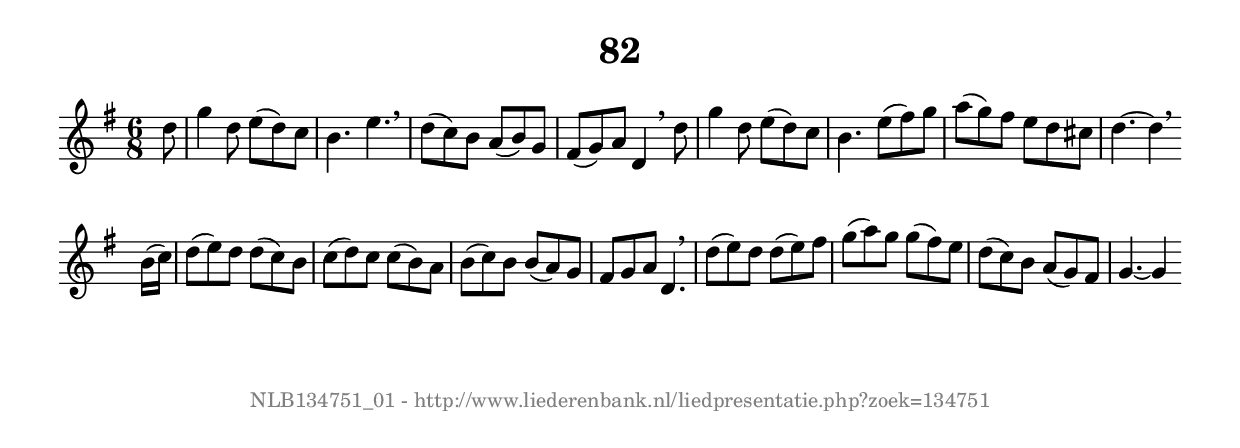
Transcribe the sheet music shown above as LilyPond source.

%
% produced by wce2krn 1.64 (7 June 2014)
%
\version"2.16"
#(append! paper-alist '(("long" . (cons (* 210 mm) (* 2000 mm)))))
#(set-default-paper-size "long")
sb = {\breathe}
mBreak = {\breathe }
bBreak = {\breathe }
x = {\once\override NoteHead #'style = #'cross }
gl=\glissando
itime={\override Staff.TimeSignature #'stencil = ##f }
ficta = {\once\set suggestAccidentals = ##t}
fine = {\once\override Score.RehearsalMark #'self-alignment-X = #1 \mark \markup {\italic{Fine}}}
dc = {\once\override Score.RehearsalMark #'self-alignment-X = #1 \mark \markup {\italic{D.C.}}}
dcf = {\once\override Score.RehearsalMark #'self-alignment-X = #1 \mark \markup {\italic{D.C. al Fine}}}
dcc = {\once\override Score.RehearsalMark #'self-alignment-X = #1 \mark \markup {\italic{D.C. al Coda}}}
ds = {\once\override Score.RehearsalMark #'self-alignment-X = #1 \mark \markup {\italic{D.S.}}}
dsf = {\once\override Score.RehearsalMark #'self-alignment-X = #1 \mark \markup {\italic{D.S. al Fine}}}
dsc = {\once\override Score.RehearsalMark #'self-alignment-X = #1 \mark \markup {\italic{D.S. al Coda}}}
pv = {\set Score.repeatCommands = #'((volta "1"))}
sv = {\set Score.repeatCommands = #'((volta "2"))}
tv = {\set Score.repeatCommands = #'((volta "3"))}
qv = {\set Score.repeatCommands = #'((volta "4"))}
xv = {\set Score.repeatCommands = #'((volta #f))}
\header{ tagline = ""
title = "82"
}
\score {{
\key g \major
\relative g'
{
\set melismaBusyProperties = #'()
\partial 32*4
\time 6/8
\tempo 4=120
\override Score.MetronomeMark #'transparent = ##t
\override Score.RehearsalMark #'break-visibility = #(vector #t #t #f)
d'8 g4 d8 e( d) c b4. e4. \sb d8( c) b a( b) g fis( g) a d,4 \sb d'8 g4 d8 e( d) c b4. e8( fis) g a( g) fis e d cis d4.~ d4 \bar ":|:" \bBreak
b16( c) d8( e) d d( c) b c( d) c c( b) a b( c) b b( a) g fis g a d,4. \sb d'8( e) d d( e) fis g( a) g g( fis) e d( c) b a( g) fis g4.~ g4 \bar ":|"
 }}
 \midi { }
 \layout {
            indent = 0.0\cm
}
}
\markup { \vspace #0 } \markup { \with-color #grey \fill-line { \center-column { \smaller "NLB134751_01 - http://www.liederenbank.nl/liedpresentatie.php?zoek=134751" } } }
